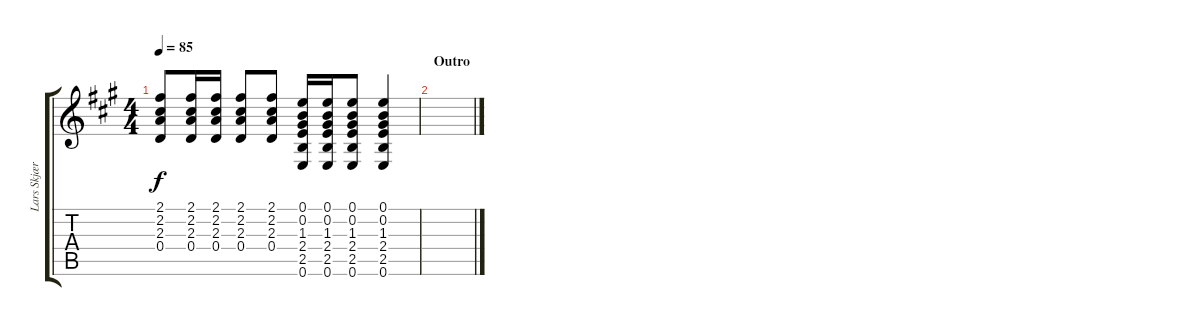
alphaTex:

\track ("Lars Skjærbæk (Rytme Guitar)" "Lars Skjær") {instrument electricguitarjazz}
\staff {score tabs}
\tuning (E4 B3 G3 D3 A2 E2) {hide}
\ts (4 4)
\tempo 85
\clef g2
\ks a
(2.1 2.2 2.3 0.4).8{dy f} (2.1 2.2 2.3 0.4).16 (2.1 2.2 2.3 0.4).16 (2.1 2.2 2.3 0.4).8 (2.1 2.2 2.3 0.4).8 (0.1 0.2 1.3 2.4 2.5 0.6).16 (0.1 0.2 1.3 2.4 2.5 0.6).16 (0.1 0.2 1.3 2.4 2.5 0.6).8 (0.1 0.2 1.3 2.4 2.5 0.6).4 |
\section ("" "Outro")
